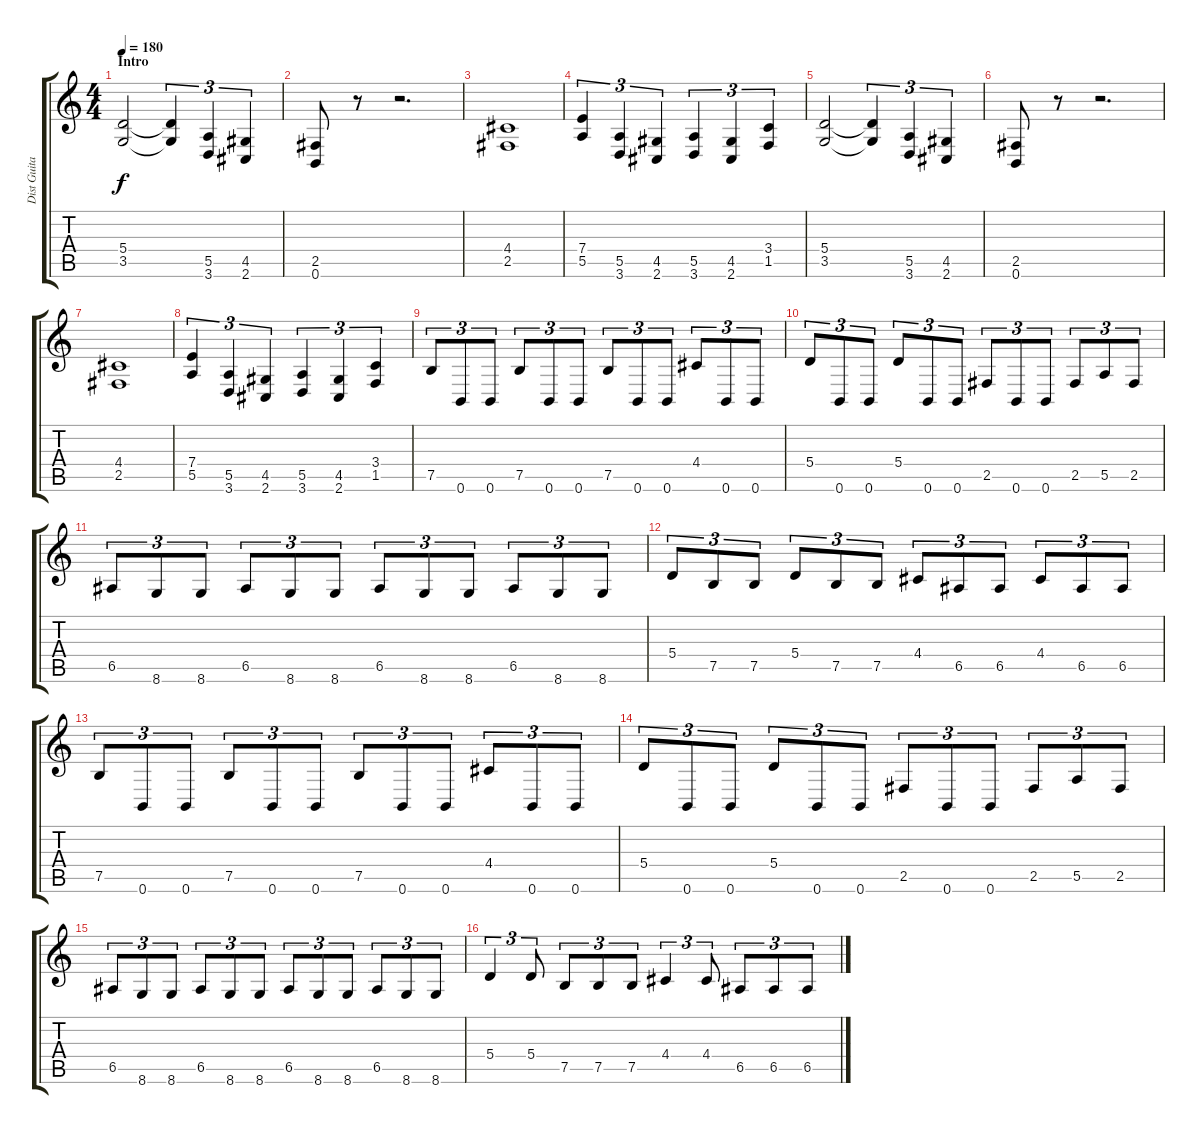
\track ("Dist Guitar 2" "Dist Guita") {instrument distortionguitar}
\staff {score tabs}
\tuning (B3 Gb3 D3 A2 E2 B1) {hide}
\ts (4 4)
\section ("" "Intro")
\tempo 180
\clef g2
\ks c
(5.4 3.5).2{dy f instrument distortionguitar} (5.4{t} 3.5{t}).4{tu (3 2)} (5.5 3.6).4{tu (3 2)} (4.5 2.6).4{tu (3 2)} |
(2.5 0.6).8 r.8 r.2{d} |
(4.4 2.5).1 |
(7.4 5.5).4{tu (3 2)} (5.5 3.6).4{tu (3 2)} (4.5 2.6).4{tu (3 2)} (5.5 3.6).4{tu (3 2)} (4.5 2.6).4{tu (3 2)} (3.4 1.5).4{tu (3 2)} |
(5.4 3.5).2 (5.4{t} 3.5{t}).4{tu (3 2)} (5.5 3.6).4{tu (3 2)} (4.5 2.6).4{tu (3 2)} |
(2.5 0.6).8 r.8 r.2{d} |
(4.4 2.5).1 |
(7.4 5.5).4{tu (3 2)} (5.5 3.6).4{tu (3 2)} (4.5 2.6).4{tu (3 2)} (5.5 3.6).4{tu (3 2)} (4.5 2.6).4{tu (3 2)} (3.4 1.5).4{tu (3 2)} |
7.5.8{tu (3 2)} 0.6.8{tu (3 2)} 0.6.8{tu (3 2)} 7.5.8{tu (3 2)} 0.6.8{tu (3 2)} 0.6.8{tu (3 2)} 7.5.8{tu (3 2)} 0.6.8{tu (3 2)} 0.6.8{tu (3 2)} 4.4.8{tu (3 2)} 0.6.8{tu (3 2)} 0.6.8{tu (3 2)} |
5.4.8{tu (3 2)} 0.6.8{tu (3 2)} 0.6.8{tu (3 2)} 5.4.8{tu (3 2)} 0.6.8{tu (3 2)} 0.6.8{tu (3 2)} 2.5.8{tu (3 2)} 0.6.8{tu (3 2)} 0.6.8{tu (3 2)} 2.5.8{tu (3 2)} 5.5.8{tu (3 2)} 2.5.8{tu (3 2)} |
6.5.8{tu (3 2)} 8.6.8{tu (3 2)} 8.6.8{tu (3 2)} 6.5.8{tu (3 2)} 8.6.8{tu (3 2)} 8.6.8{tu (3 2)} 6.5.8{tu (3 2)} 8.6.8{tu (3 2)} 8.6.8{tu (3 2)} 6.5.8{tu (3 2)} 8.6.8{tu (3 2)} 8.6.8{tu (3 2)} |
5.4.8{tu (3 2)} 7.5.8{tu (3 2)} 7.5.8{tu (3 2)} 5.4.8{tu (3 2)} 7.5.8{tu (3 2)} 7.5.8{tu (3 2)} 4.4.8{tu (3 2)} 6.5.8{tu (3 2)} 6.5.8{tu (3 2)} 4.4.8{tu (3 2)} 6.5.8{tu (3 2)} 6.5.8{tu (3 2)} |
7.5.8{tu (3 2)} 0.6.8{tu (3 2)} 0.6.8{tu (3 2)} 7.5.8{tu (3 2)} 0.6.8{tu (3 2)} 0.6.8{tu (3 2)} 7.5.8{tu (3 2)} 0.6.8{tu (3 2)} 0.6.8{tu (3 2)} 4.4.8{tu (3 2)} 0.6.8{tu (3 2)} 0.6.8{tu (3 2)} |
5.4.8{tu (3 2)} 0.6.8{tu (3 2)} 0.6.8{tu (3 2)} 5.4.8{tu (3 2)} 0.6.8{tu (3 2)} 0.6.8{tu (3 2)} 2.5.8{tu (3 2)} 0.6.8{tu (3 2)} 0.6.8{tu (3 2)} 2.5.8{tu (3 2)} 5.5.8{tu (3 2)} 2.5.8{tu (3 2)} |
6.5.8{tu (3 2)} 8.6.8{tu (3 2)} 8.6.8{tu (3 2)} 6.5.8{tu (3 2)} 8.6.8{tu (3 2)} 8.6.8{tu (3 2)} 6.5.8{tu (3 2)} 8.6.8{tu (3 2)} 8.6.8{tu (3 2)} 6.5.8{tu (3 2)} 8.6.8{tu (3 2)} 8.6.8{tu (3 2)} |
5.4.4{tu (3 2)} 5.4.8{tu (3 2)} 7.5.8{tu (3 2)} 7.5.8{tu (3 2)} 7.5.8{tu (3 2)} 4.4.4{tu (3 2)} 4.4.8{tu (3 2)} 6.5.8{tu (3 2)} 6.5.8{tu (3 2)} 6.5.8{tu (3 2)}
